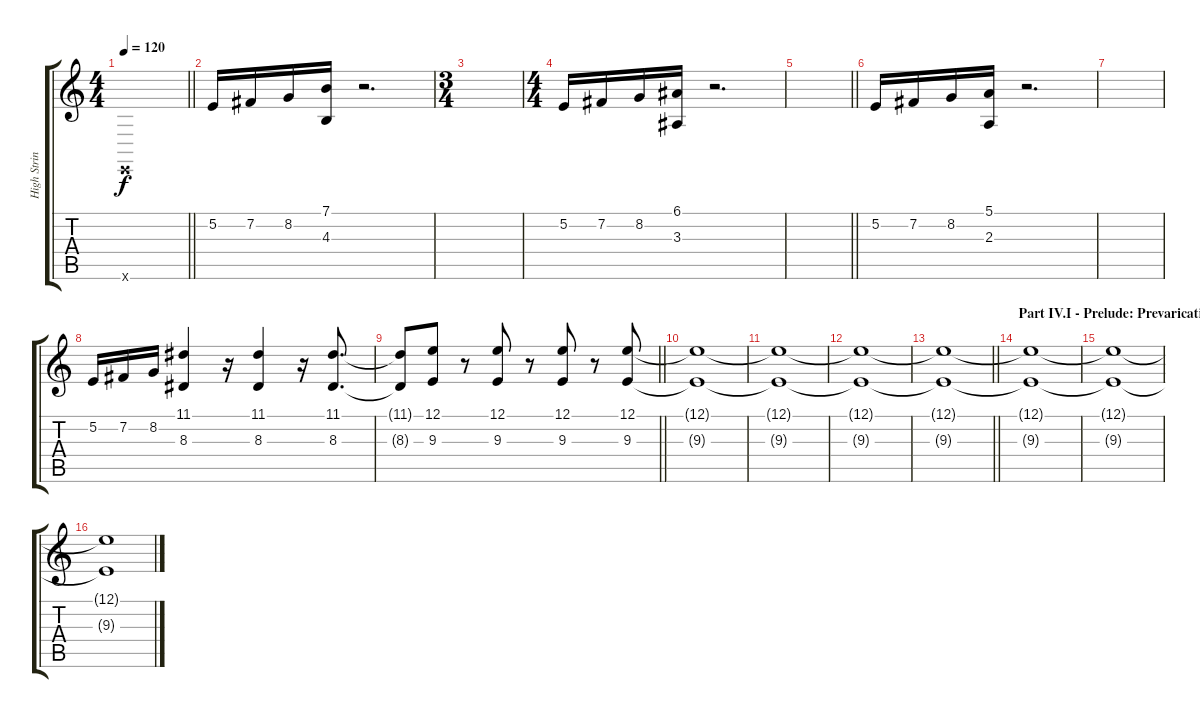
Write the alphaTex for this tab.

\track ("High Strings Standard" "High Strin") {instrument stringensemble1}
\staff {score tabs}
\tuning (E4 B3 G3 D3 A2 E2) {hide}
\ts (4 4)
\tempo 120
\clef g2
\barLineRight lightlight
\ks c
0.6{x}.1{dy f volume 12} |
5.2.16 7.2.16 8.2.16 (7.1 4.3).16 r.2{d} |
\ts (3 4)
|
\ts (4 4)
5.2.16 7.2.16 8.2.16 (6.1 3.3).16 r.2{d} |
\barLineRight lightlight
|
5.2.16 7.2.16 8.2.16 (5.1 2.3).16 r.2{d} |
|
5.2.16 7.2.16 8.2.16 (11.1 8.3).4 r.16 (11.1 8.3).4 r.16 (11.1 8.3).8{d} |
\barLineRight lightlight
(11.1{t} 8.3{t}).8 (12.1 9.3).8 r.8 (12.1 9.3).8 r.8 (12.1 9.3).8 r.8 (12.1 9.3).8 |
\section ("" "")
(12.1{t} 9.3{t}).1 |
(12.1{t} 9.3{t}).1 |
(12.1{t} 9.3{t}).1{volume 16} |
\barLineRight lightlight
(12.1{t} 9.3{t}).1 |
\section ("" "Part IV.I - Prelude: Prevarication")
(12.1{t} 9.3{t}).1{volume 0} |
(12.1{t} 9.3{t}).1 |
(12.1{t} 9.3{t}).1
